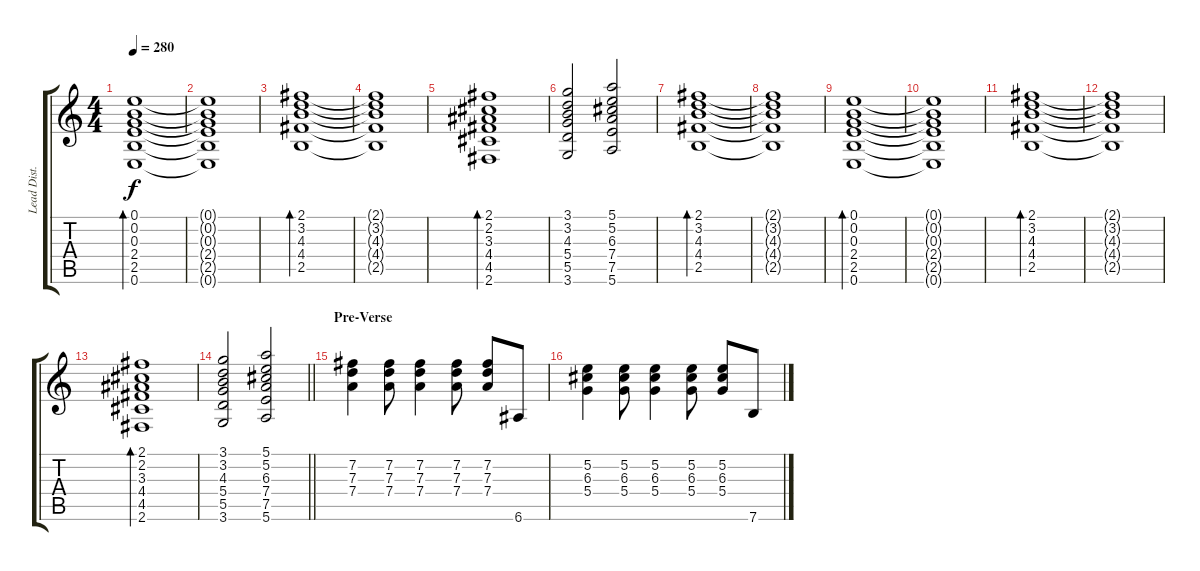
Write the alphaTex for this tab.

\track ("Lead Dist." "Lead Dist.") {instrument distortionguitar}
\staff {score tabs}
\tuning (E4 B3 G3 D3 A2 E2) {hide}
\ts (4 4)
\tempo 280
\clef g2
\ks c
(0.1 0.2 0.3 2.4 2.5 0.6).1{bd 480 dy f} |
(0.1{t} 0.2{t} 0.3{t} 2.4{t} 2.5{t} 0.6{t}).1 |
(2.1 3.2 4.3 4.4 2.5).1{bd 480} |
(2.1{t} 3.2{t} 4.3{t} 4.4{t} 2.5{t}).1 |
(2.1 2.2 3.3 4.4 4.5 2.6).1{bd 480} |
(3.1 3.2 4.3 5.4 5.5 3.6).2 (5.1 5.2 6.3 7.4 7.5 5.6).2 |
(2.1 3.2 4.3 4.4 2.5).1{bd 480} |
(2.1{t} 3.2{t} 4.3{t} 4.4{t} 2.5{t}).1 |
(0.1 0.2 0.3 2.4 2.5 0.6).1{bd 480} |
(0.1{t} 0.2{t} 0.3{t} 2.4{t} 2.5{t} 0.6{t}).1 |
(2.1 3.2 4.3 4.4 2.5).1{bd 480} |
(2.1{t} 3.2{t} 4.3{t} 4.4{t} 2.5{t}).1 |
(2.1 2.2 3.3 4.4 4.5 2.6).1{bd 480} |
\barLineRight lightlight
(3.1 3.2 4.3 5.4 5.5 3.6).2 (5.1 5.2 6.3 7.4 7.5 5.6).2 |
\section ("" "Pre-Verse")
(7.2 7.3 7.4).4 (7.2 7.3 7.4).8 (7.2 7.3 7.4).4 (7.2 7.3 7.4).8 (7.2 7.3 7.4).8 6.6.8 |
(5.2 6.3 5.4).4 (5.2 6.3 5.4).8 (5.2 6.3 5.4).4 (5.2 6.3 5.4).8 (5.2 6.3 5.4).8 7.6.8
